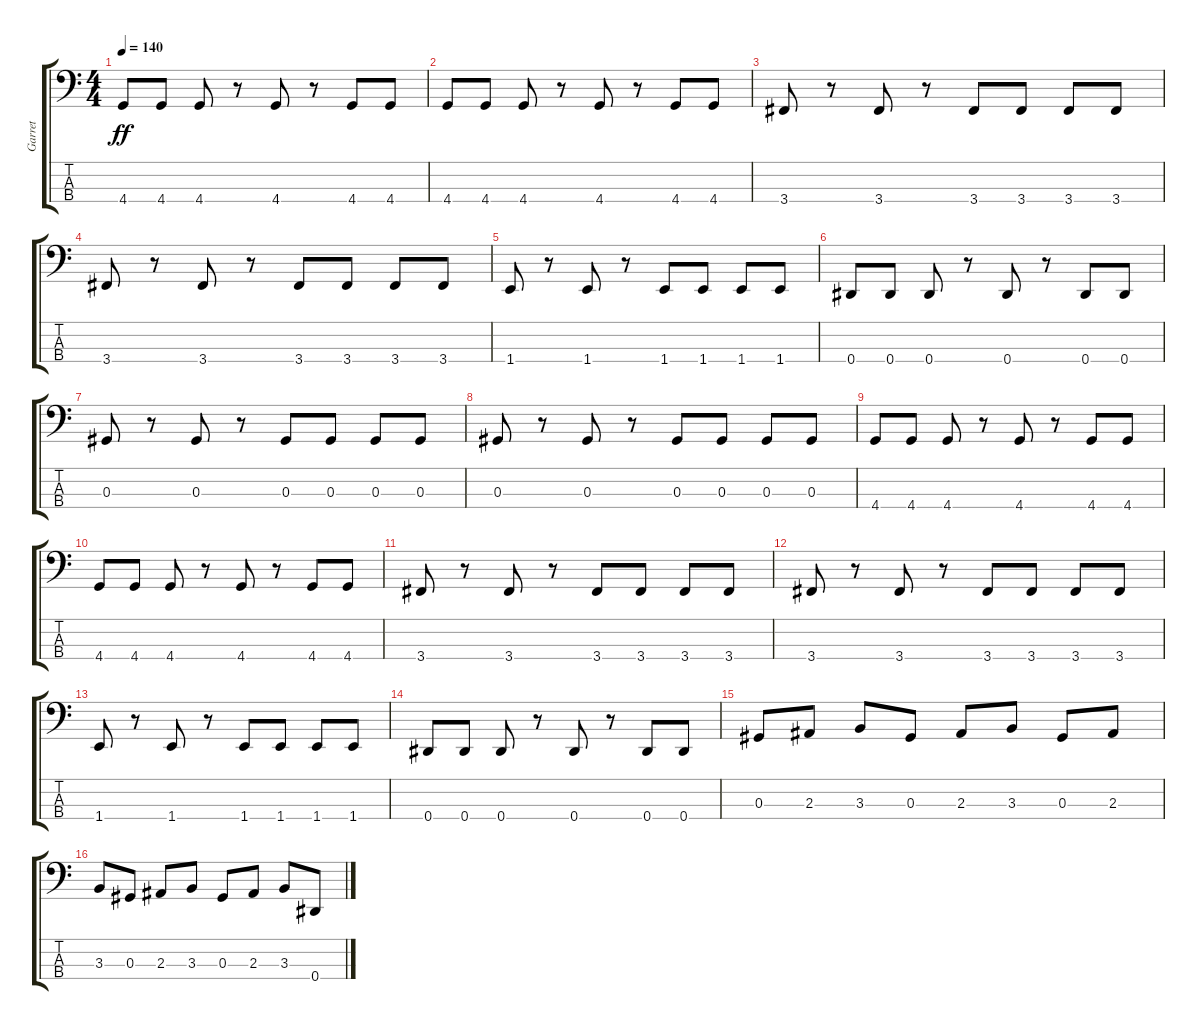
\track ("Garret" "Garret") {instrument electricbassfinger}
\staff {score tabs}
\tuning (Gb2 Db2 Ab1 Eb1) {hide}
\ts (4 4)
\tempo 140
\clef f4
\ks c
4.4.8{dy ff} 4.4.8 4.4.8 r.8 4.4.8 r.8 4.4.8 4.4.8 |
4.4.8 4.4.8 4.4.8 r.8 4.4.8 r.8 4.4.8 4.4.8 |
3.4.8 r.8 3.4.8 r.8 3.4.8 3.4.8 3.4.8 3.4.8 |
3.4.8 r.8 3.4.8 r.8 3.4.8 3.4.8 3.4.8 3.4.8 |
1.4.8 r.8 1.4.8 r.8 1.4.8 1.4.8 1.4.8 1.4.8 |
0.4.8 0.4.8 0.4.8 r.8 0.4.8 r.8 0.4.8 0.4.8 |
0.3.8 r.8 0.3.8 r.8 0.3.8 0.3.8 0.3.8 0.3.8 |
0.3.8 r.8 0.3.8 r.8 0.3.8 0.3.8 0.3.8 0.3.8 |
4.4.8 4.4.8 4.4.8 r.8 4.4.8 r.8 4.4.8 4.4.8 |
4.4.8 4.4.8 4.4.8 r.8 4.4.8 r.8 4.4.8 4.4.8 |
3.4.8 r.8 3.4.8 r.8 3.4.8 3.4.8 3.4.8 3.4.8 |
3.4.8 r.8 3.4.8 r.8 3.4.8 3.4.8 3.4.8 3.4.8 |
1.4.8 r.8 1.4.8 r.8 1.4.8 1.4.8 1.4.8 1.4.8 |
0.4.8 0.4.8 0.4.8 r.8 0.4.8 r.8 0.4.8 0.4.8 |
0.3.8 2.3.8 3.3.8 0.3.8 2.3.8 3.3.8 0.3.8 2.3.8 |
3.3.8 0.3.8 2.3.8 3.3.8 0.3.8 2.3.8 3.3.8 0.4.8
